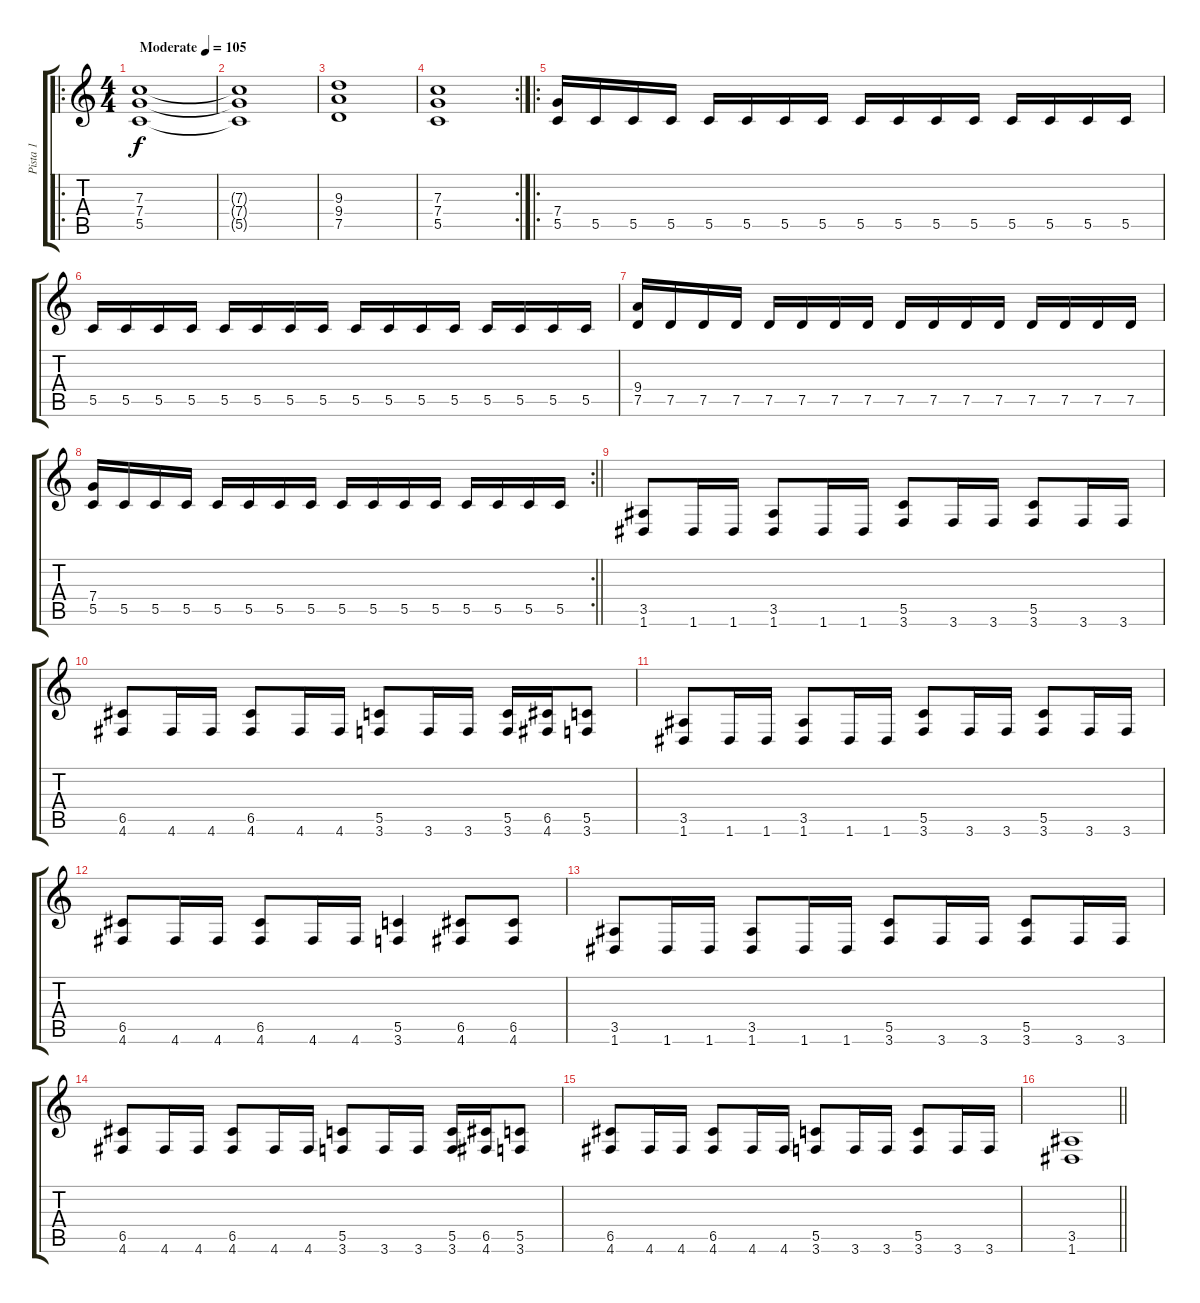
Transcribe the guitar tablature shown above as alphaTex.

\track ("Pista 1" "Pista 1") {instrument distortionguitar}
\staff {score tabs}
\tuning (D4 A3 F3 C3 G2 D2) {hide}
\ro
\ts (4 4)
\tempo (105 "Moderate")
\clef g2
\ks c
(7.3 7.4 5.5).1{dy f instrument distortionguitar} |
(7.3{t} 7.4{t} 5.5{t}).1 |
(9.3 9.4 7.5).1 |
\rc 2
(7.3 7.4 5.5).1 |
\ro
(7.4 5.5).16 5.5.16 5.5.16 5.5.16 5.5.16 5.5.16 5.5.16 5.5.16 5.5.16 5.5.16 5.5.16 5.5.16 5.5.16 5.5.16 5.5.16 5.5.16 |
5.5.16 5.5.16 5.5.16 5.5.16 5.5.16 5.5.16 5.5.16 5.5.16 5.5.16 5.5.16 5.5.16 5.5.16 5.5.16 5.5.16 5.5.16 5.5.16 |
(9.4 7.5).16 7.5.16 7.5.16 7.5.16 7.5.16 7.5.16 7.5.16 7.5.16 7.5.16 7.5.16 7.5.16 7.5.16 7.5.16 7.5.16 7.5.16 7.5.16 |
\rc 2
\barLineRight lightlight
(7.4 5.5).16 5.5.16 5.5.16 5.5.16 5.5.16 5.5.16 5.5.16 5.5.16 5.5.16 5.5.16 5.5.16 5.5.16 5.5.16 5.5.16 5.5.16 5.5.16 |
(3.5 1.6).8 1.6.16 1.6.16 (3.5 1.6).8 1.6.16 1.6.16 (5.5 3.6).8 3.6.16 3.6.16 (5.5 3.6).8 3.6.16 3.6.16 |
(6.5 4.6).8 4.6.16 4.6.16 (6.5 4.6).8 4.6.16 4.6.16 (5.5 3.6).8 3.6.16 3.6.16 (5.5 3.6).16 (6.5 4.6).16 (5.5 3.6).8 |
(3.5 1.6).8 1.6.16 1.6.16 (3.5 1.6).8 1.6.16 1.6.16 (5.5 3.6).8 3.6.16 3.6.16 (5.5 3.6).8 3.6.16 3.6.16 |
(6.5 4.6).8 4.6.16 4.6.16 (6.5 4.6).8 4.6.16 4.6.16 (5.5 3.6).4 (6.5 4.6).8 (6.5 4.6).8 |
(3.5 1.6).8 1.6.16 1.6.16 (3.5 1.6).8 1.6.16 1.6.16 (5.5 3.6).8 3.6.16 3.6.16 (5.5 3.6).8 3.6.16 3.6.16 |
(6.5 4.6).8 4.6.16 4.6.16 (6.5 4.6).8 4.6.16 4.6.16 (5.5 3.6).8 3.6.16 3.6.16 (5.5 3.6).16 (6.5 4.6).16 (5.5 3.6).8 |
(6.5 4.6).8 4.6.16 4.6.16 (6.5 4.6).8 4.6.16 4.6.16 (5.5 3.6).8 3.6.16 3.6.16 (5.5 3.6).8 3.6.16 3.6.16 |
\barLineRight lightlight
(3.5 1.6).1
